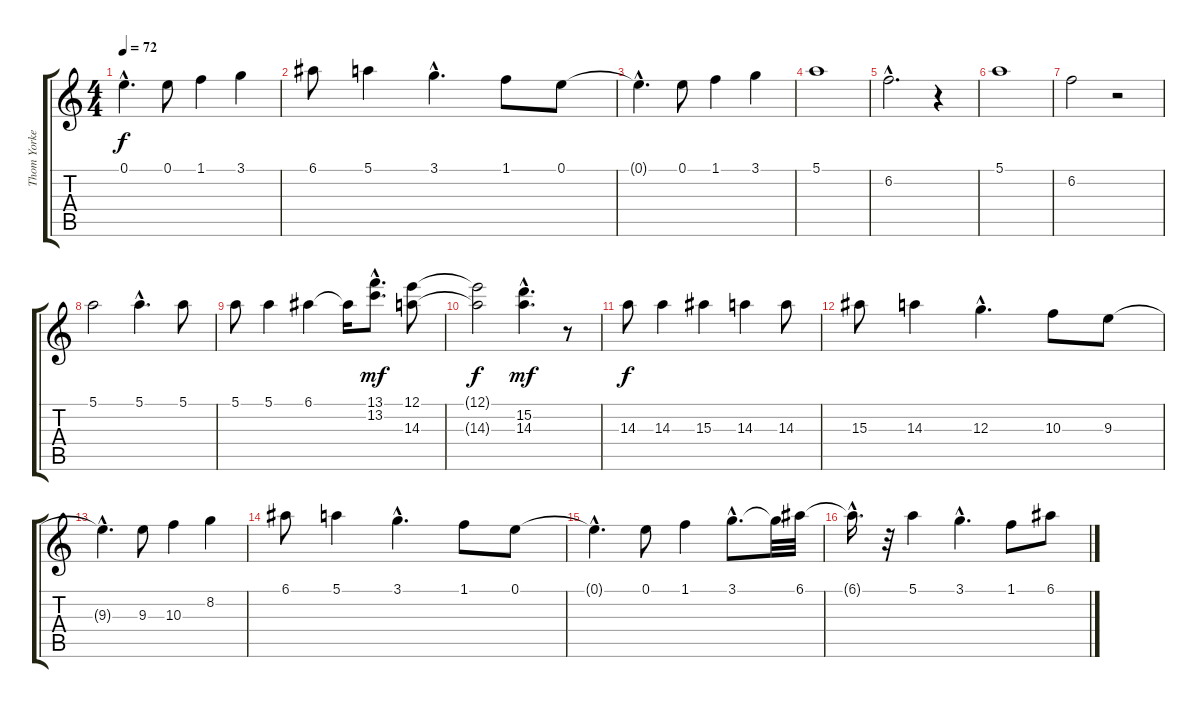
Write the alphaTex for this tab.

\track ("Thom Yorke - Voice" "Thom Yorke") {instrument electricguitarjazz}
\staff {score tabs}
\tuning (E4 B3 G3 D3 A2 E2) {hide}
\ts (4 4)
\tempo 72
\clef g2
\ks c
0.1{hac t}.4{d dy f} 0.1.8 1.1.4 3.1.4 |
6.1.8 5.1.4 3.1{hac}.4{d} 1.1.8 0.1.8 |
0.1{hac t}.4{d} 0.1.8 1.1.4 3.1.4 |
5.1.1 |
6.2{hac}.2{d} r.4 |
5.1.1 |
6.2.2 r.2 |
5.1.2 5.1{hac}.4{d} 5.1.8 |
5.1.8 5.1.4 6.1.4 6.1{t}.16 (13.1{hac} 13.2{hac}).8{d dy mf} (12.1 14.3).8 |
(12.1{t} 14.3{t}).2{dy f} (15.2{hac} 14.3{hac}).4{d dy mf} r.8 |
14.3.8{dy f} 14.3.4 15.3.4 14.3.4 14.3.8 |
15.3.8 14.3.4 12.3{hac}.4{d} 10.3.8 9.3.8 |
9.3{hac t}.4{d} 9.3.8 10.3.4 8.2.4 |
6.1.8 5.1.4 3.1{hac}.4{d} 1.1.8 0.1.8 |
0.1{hac t}.4{d} 0.1.8 1.1.4 3.1{hac}.8{d} 3.1{t}.32 6.1.32 |
6.1{hac t}.16{d} r.32 5.1.4 3.1{hac}.4{d} 1.1.8 6.1.8
